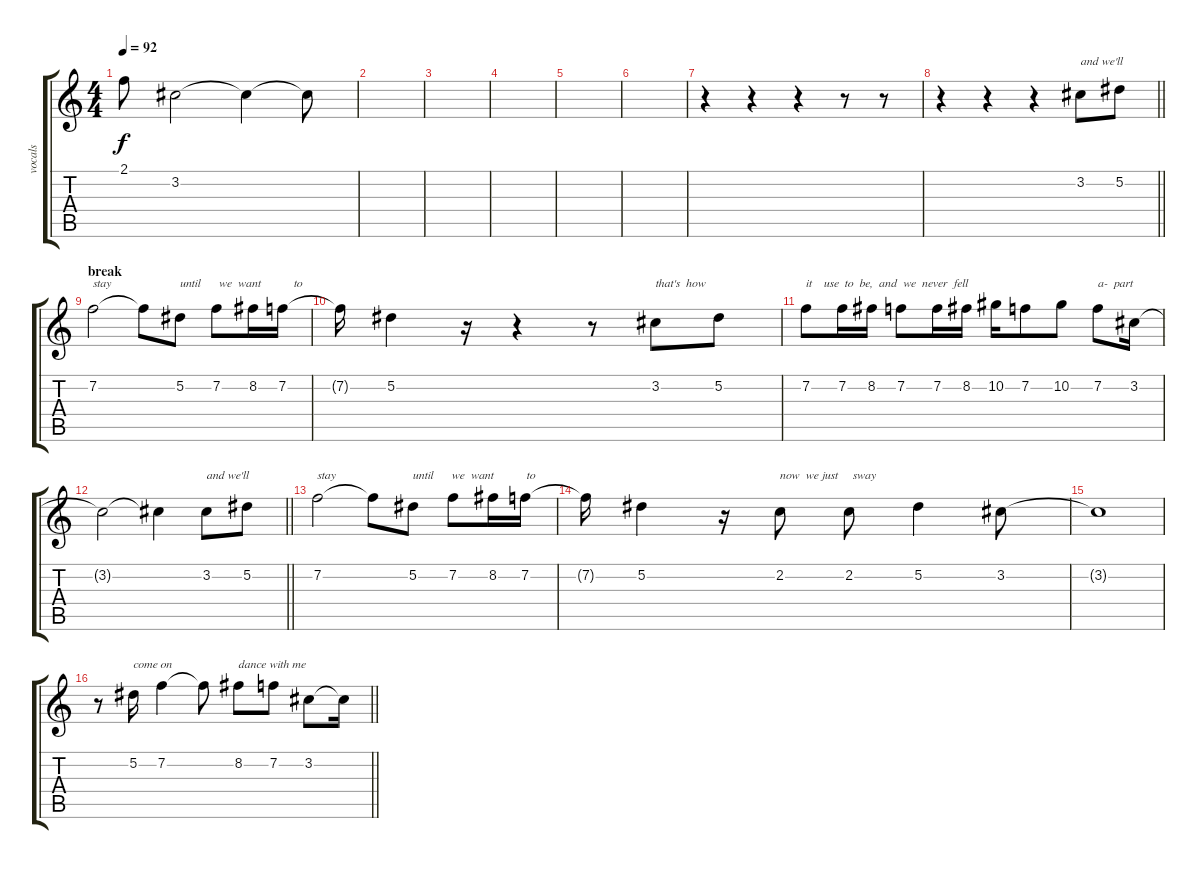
\track ("vocals" "vocals") {instrument electricguitarjazz}
\staff {score tabs}
\tuning (Eb4 Bb3 Gb3 Db3 Ab2 Eb2) {hide}
\ts (4 4)
\tempo 92
\clef g2
\ks c
2.1{t}.8{dy f} 3.2.2 3.2{t}.4 3.2{t}.8 |
|
|
|
|
|
r.4 r.4 r.4 r.8 r.8 |
\barLineRight lightlight
r.4 r.4 r.4 3.2.8{txt "and we'll"} 5.2.8 |
\section ("" "break")
7.2.2{txt "stay"} 7.2{t}.8 5.2.8{txt "until      we  want           to"} 7.2.8 8.2.16 7.2.16 |
7.2{t}.16 5.2.4 r.16 r.4 r.8 3.2.8{txt "that's  how "} 5.2.8 |
7.2.8{txt "it    use  to  be,  and  we  never  fell "} 7.2.16 8.2.16 7.2.8 7.2.16 8.2.16 10.2.16 7.2.8 10.2.8 7.2.8{txt "a-  part"} 3.2.16 |
\barLineRight lightlight
3.2{t}.2 3.2{t}.4 3.2.8{txt "and we'll"} 5.2.8 |
7.2.2{txt "stay"} 7.2{t}.8 5.2.8{txt "until      we  want           to"} 7.2.8 8.2.16 7.2.16 |
7.2{t}.16 5.2.4 r.16 2.2.8{txt "now  we just     sway"} 2.2.8 5.2.4 3.2.8 |
3.2{t}.1 |
\barLineRight lightlight
r.8 5.2.16{txt "come on"} 7.2.4 7.2{t}.8 8.2.8{txt "dance with me"} 7.2.8 3.2.8 3.2{t}.16
